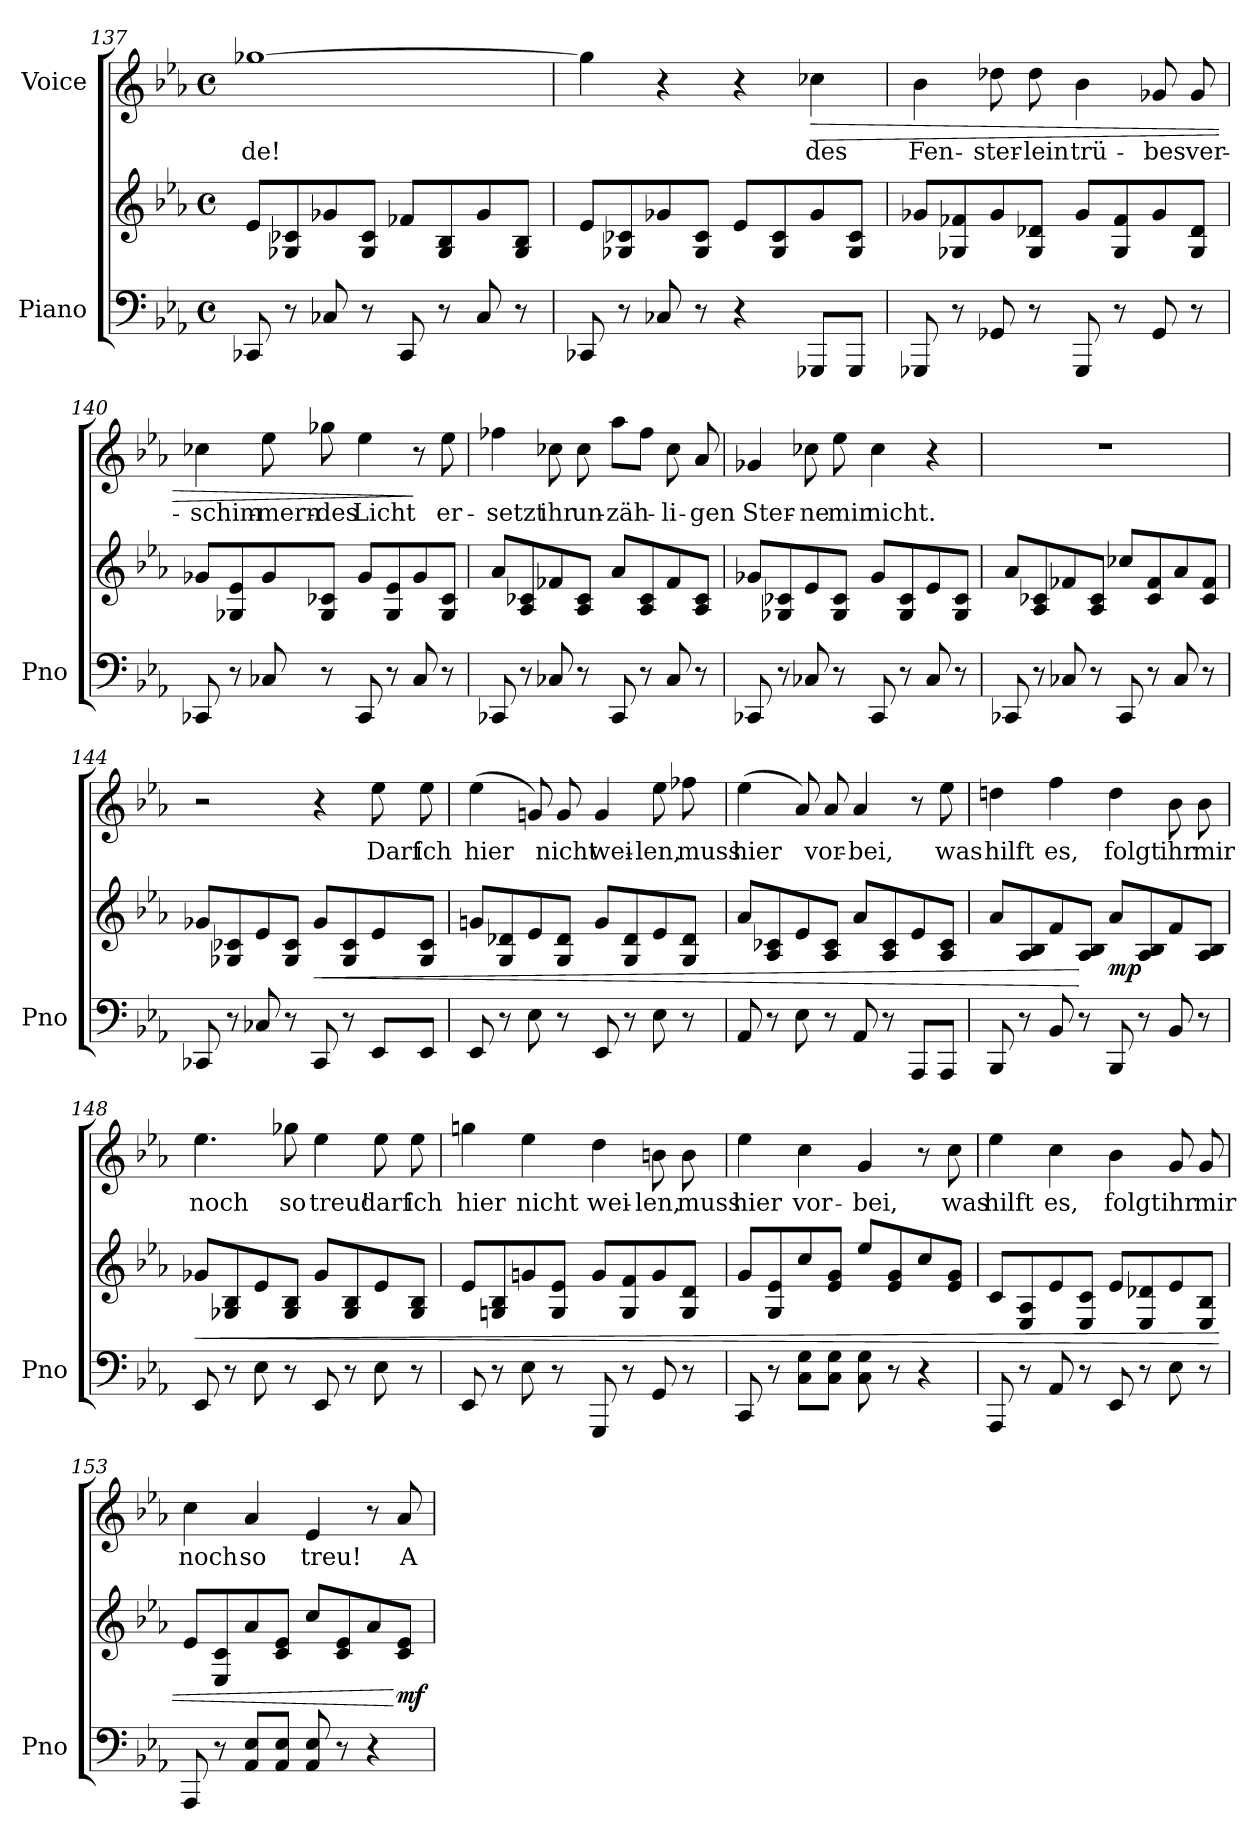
**kern	**kern	**dynam	**kern	**text	**dynam
*part2	*part2	*part2	*part1	*part1	*part1
*staff3	*staff2	*staff2/3	*staff1	*staff1	*staff1
*I"Piano	*	*	*I"Voice	*	*
*I'Pno	*	*	*	*	*
*clefF4	*clefG2	*	*clefG2	*	*
*k[b-e-a-]	*k[b-e-a-]	*	*k[b-e-a-]	*	*
*M4/4	*M4/4	*	*M4/4	*	*
*met(c)	*met(c)	*	*met(c)	*	*
=137	=137	=137	=137	=137	=137
!	!	!	!	!LO:LY:b	!
8CC-X/	8e-/L	.	[1gg-X	-de!	.
8r	8G-X/ 8c-X/	.	.	.	.
8C-X/	8g-X/	.	.	.	.
8r	8G-/ 8c-/J	.	.	.	.
8CC-/	8f-X/L	.	.	.	.
8r	8G-/ 8B-/	.	.	.	.
8C-/	8g-/	.	.	.	.
8r	8G-/ 8B-/J	.	.	.	.
=138	=138	=138	=138	=138	=138
8CC-X/	8e-/L	.	4gg-\]	.	.
8r	8G-X/ 8c-X/	.	.	.	.
8C-X/	8g-X/	.	4r	.	.
8r	8G-/ 8c-/J	.	.	.	.
4r	8e-/L	.	4r	.	.
.	8G-/ 8c-/	.	.	.	.
!	!	!	!	!LO:LY:b	!LO:HP:b
8GGG-X/L	8g-/	.	4cc-X\	des	>
8GGG-/J	8G-/ 8c-/J	.	.	.	.
=139	=139	=139	=139	=139	=139
!	!	!	!	!LO:LY:b	!
8GGG-X/	8g-X/L	.	4b-\	Fen-	.
8r	8G-X/ 8f-X/	.	.	.	.
!	!	!	!	!LO:LY:b	!
8GG-X/	8g-/	.	8dd-X\	-ster-	.
!	!	!	!	!LO:LY:b	!
8r	8G-/ 8d-X/J	.	8dd-\	-lein	.
!	!	!	!	!LO:LY:b	!
8GGG-/	8g-/L	.	4b-\	trü-	.
8r	8G-/ 8f-/	.	.	.	.
!	!	!	!	!LO:LY:b	!
8GG-/	8g-/	.	8g-X/	-bes	.
!	!	!	!	!LO:LY:b	!
8r	8G-/ 8d-/J	.	8g-/	ver-	.
=140	=140	=140	=140	=140	=140
!	!	!	!	!LO:LY:b	!
8CC-X/	8g-X/L	.	4cc-X\	-schim-	.
8r	8G-X/ 8e-/	.	.	.	.
!	!	!	!	!LO:LY:b	!
8C-X/	8g-/	.	8ee-\	-mern-	.
!	!	!	!	!LO:LY:b	!
8r	8G-/ 8c-X/J	.	8gg-X\	-des	.
!	!	!	!	!LO:LY:b	!
8CC-/	8g-/L	.	4ee-\	Licht	.
8r	8G-/ 8e-/	.	.	.	.
8C-/	8g-/	.	8r	.	]
!	!	!	!	!LO:LY:b	!
8r	8G-/ 8c-/J	.	8ee-\	er-	.
!!LO:PB:g=z
=141	=141	=141	=141	=141	=141
!	!	!	!	!LO:LY:b	!
8CC-X/	8a-/L	.	4ff-X\	-setzt	.
8r	8A-/ 8c-X/	.	.	.	.
!	!	!	!	!LO:LY:b	!
8C-X/	8f-X/	.	8cc-X\	ihr	.
!	!	!	!	!LO:LY:b	!
8r	8A-/ 8c-/J	.	8cc-\	un-	.
!	!	!	!	!LO:LY:b	!
8CC-/	8a-/L	.	8aa-\L	-zäh-	.
8r	8A-/ 8c-/	.	8ff-\J	.	.
!	!	!	!	!LO:LY:b	!
8C-/	8f-/	.	8cc-\	-li-	.
!	!	!	!	!LO:LY:b	!
8r	8A-/ 8c-/J	.	8a-/	-gen	.
=142	=142	=142	=142	=142	=142
!	!	!	!	!LO:LY:b	!
8CC-X/	8g-X/L	.	4g-X/	Ster-	.
8r	8G-X/ 8c-X/	.	.	.	.
!	!	!	!	!LO:LY:b	!
8C-X/	8e-/	.	8cc-X\	-ne	.
!	!	!	!	!LO:LY:b	!
8r	8G-/ 8c-/J	.	8ee-\	mir	.
!	!	!	!	!LO:LY:b	!
8CC-/	8g-/L	.	4cc-\	nicht.	.
8r	8G-/ 8c-/	.	.	.	.
8C-/	8e-/	.	4r	.	.
8r	8G-/ 8c-/J	.	.	.	.
=143	=143	=143	=143	=143	=143
8CC-X/	8a-/L	.	1r	.	.
8r	8A-/ 8c-X/	.	.	.	.
8C-X/	8f-X/	.	.	.	.
8r	8A-/ 8c-/J	.	.	.	.
8CC-/	8cc-X/L	.	.	.	.
8r	8c-/ 8f-/	.	.	.	.
8C-/	8a-/	.	.	.	.
8r	8c-/ 8f-/J	.	.	.	.
=144	=144	=144	=144	=144	=144
8CC-X/	8g-X/L	.	2r	.	.
8r	8G-X/ 8c-X/	.	.	.	.
8C-X/	8e-/	.	.	.	.
8r	8G-/ 8c-/J	.	.	.	.
!	!	!LO:HP:b	!	!	!
8CC-/	8g-/L	<	4r	.	.
8r	8G-/ 8c-/	.	.	.	.
!	!	!	!	!LO:LY:b	!
8EE-/L	8e-/	.	8ee-\	Darf	.
!	!	!	!	!LO:LY:b	!
8EE-/J	8G-/ 8c-/J	.	8ee-\	ich	.
!!LO:LB:g=z
=145	=145	=145	=145	=145	=145
!	!	!	!	!LO:LY:b	!
8EE-/	8gn/L	.	(>4ee-\	hier	.
8r	8G/ 8d-X/	.	.	.	.
8E-\	8e-/	.	8gn/)	.	.
!	!	!	!	!LO:LY:b	!
8r	8G/ 8d-/J	.	8g/	nicht	.
!	!	!	!	!LO:LY:b	!
8EE-/	8g/L	.	4g/	wei-	.
8r	8G/ 8d-/	.	.	.	.
!	!	!	!	!LO:LY:b	!
8E-\	8e-/	.	8ee-\	-len,	.
!	!	!	!	!LO:LY:b	!
8r	8G/ 8d-/J	.	8ff-X\	muss	.
=146	=146	=146	=146	=146	=146
!	!	!	!	!LO:LY:b	!
8AA-/	8a-/L	.	(>4ee-\	hier	.
8r	8A-/ 8c-X/	.	.	.	.
8E-\	8e-/	.	8a-/)	.	.
!	!	!	!	!LO:LY:b	!
8r	8A-/ 8c-/J	.	8a-/	vor-	.
!	!	!	!	!LO:LY:b	!
8AA-/	8a-/L	.	4a-/	-bei,	.
8r	8A-/ 8c-/	.	.	.	.
8AAA-/L	8e-/	.	8r	.	.
!	!	!	!	!LO:LY:b	!
8AAA-/J	8A-/ 8c-/J	.	8ee-\	was	.
=147	=147	=147	=147	=147	=147
!	!	!	!	!LO:LY:b	!
8BBB-/	8a-/L	.	4ddn\	hilft	.
8r	8A-/ 8B-/	.	.	.	.
!	!	!	!	!LO:LY:b	!
8BB-/	8f/	.	4ff\	es,	.
8r	8A-/ 8B-/J	[	.	.	.
!	!	!LO:DY:b	!	!LO:LY:b	!
8BBB-/	8a-/L	mp	4dd\	folgt	.
8r	8A-/ 8B-/	.	.	.	.
!	!	!	!	!LO:LY:b	!
8BB-/	8f/	.	8b-\	ihr	.
!	!	!	!	!LO:LY:b	!
8r	8A-/ 8B-/J	.	8b-\	mir	.
=148	=148	=148	=148	=148	=148
!	!	!LO:HP:b	!	!LO:LY:b	!
8EE-/	8g-X/L	<	4.ee-\	noch	.
8r	8G-X/ 8B-/	.	.	.	.
8E-\	8e-/	.	.	.	.
!	!	!	!	!LO:LY:b	!
8r	8G-/ 8B-/J	.	8gg-X\	so	.
!	!	!	!	!LO:LY:b	!
8EE-/	8g-/L	.	4ee-\	treu!	.
8r	8G-/ 8B-/	.	.	.	.
!	!	!	!	!LO:LY:b	!
8E-\	8e-/	.	8ee-\	darf	.
!	!	!	!	!LO:LY:b	!
8r	8G-/ 8B-/J	.	8ee-\	ich	.
=149	=149	=149	=149	=149	=149
!	!	!	!	!LO:LY:b	!
8EE-/	8e-/L	.	4ggn\	hier	.
8r	8Gn/ 8B-/	.	.	.	.
!	!	!	!	!LO:LY:b	!
8E-\	8gn/	.	4ee-\	nicht	.
8r	8G/ 8e-/J	.	.	.	.
!!LO:LB:g=z
=150-	=150-	=150-	=150-	=150-	=150-
!	!	!	!	!LO:LY:b	!
8GGG/	8g/L	.	4dd\	wei-	.
8r	8G/ 8f/	.	.	.	.
!	!	!	!	!LO:LY:b	!
8GG/	8g/	.	8bn\	-len,	.
!	!	!	!	!LO:LY:b	!
8r	8G/ 8d/J	.	8b\	muss	.
=151	=151	=151	=151	=151	=151
!	!	!	!	!LO:LY:b	!
8CC/	8g/L	.	4ee-\	hier	.
8r	8G/ 8e-/	.	.	.	.
!	!	!	!	!LO:LY:b	!
8C\ 8G\L	8cc/	.	4cc\	vor-	.
8C\ 8G\J	8e-/ 8g/J	.	.	.	.
!	!	!	!	!LO:LY:b	!
8C\ 8G\	8ee-/L	.	4g/	-bei,	.
8r	8e-/ 8g/	.	.	.	.
4r	8cc/	.	8r	.	.
!	!	!	!	!LO:LY:b	!
.	8e-/ 8g/J	.	8cc\	was	.
=152	=152	=152	=152	=152	=152
!	!	!	!	!LO:LY:b	!
8AAA-/	8c/L	.	4ee-\	hilft	.
8r	8E-/ 8A-/	.	.	.	.
!	!	!	!	!LO:LY:b	!
8AA-/	8e-/	.	4cc\	es,	.
8r	8E-/ 8c/J	.	.	.	.
!	!	!	!	!LO:LY:b	!
8EE-/	8e-/L	.	4b-\	folgt	.
8r	8E-/ 8d-X/	.	.	.	.
!	!	!	!	!LO:LY:b	!
8E-\	8e-/	.	8g/	ihr	.
!	!	!	!	!LO:LY:b	!
8r	8E-/ 8B-/J	.	8g/	mir	.
=153	=153	=153	=153	=153	=153
!	!	!	!	!LO:LY:b	!
8AAA-/	8e-/L	.	4cc\	noch	.
8r	8E-/ 8c/	.	.	.	.
!	!	!	!	!LO:LY:b	!
8AA-/ 8E-/L	8a-/	.	4a-/	so	.
8AA-/ 8E-/J	8c/ 8e-/J	.	.	.	.
!	!	!	!	!LO:LY:b	!
8AA-/ 8E-/	8cc/L	.	4e-/	treu!	.
8r	8c/ 8e-/	.	.	.	.
4r	8a-/	.	8r	.	.
!	!	!LO:DY:n=1:b	!	!LO:LY:b	!
.	8c/ 8e-/J	[ mf	8a-/	A-	.
=	=	=	=	=	=
*-	*-	*-	*-	*-	*-
